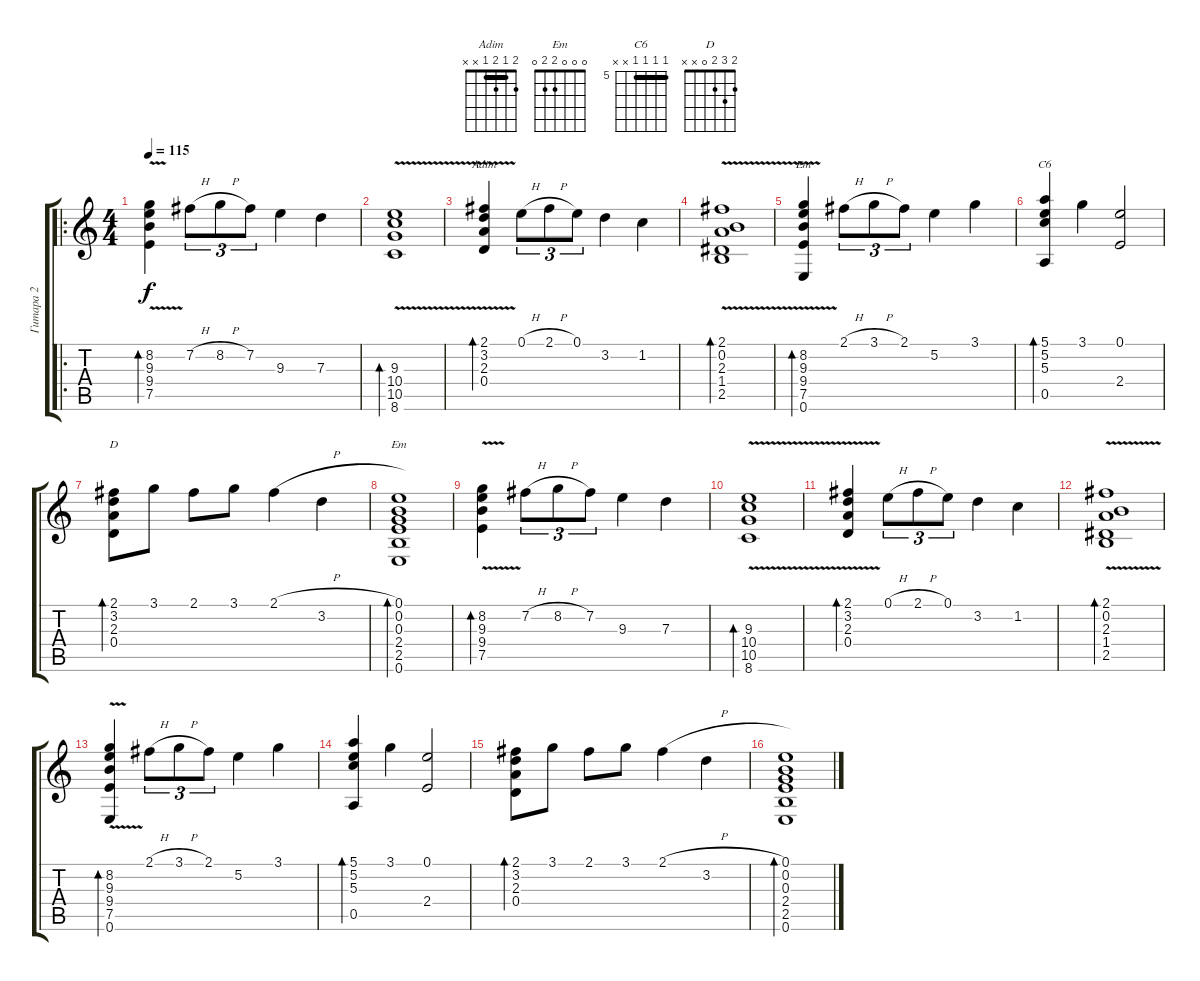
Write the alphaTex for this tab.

\track ("Гитара 2" "Гитара 2") {instrument acousticguitarnylon}
\staff {score tabs}
\tuning (E4 B3 G3 D3 A2 E2) {hide}
\chord ("Adim" 2 1 2 1 x x) {barre 1}
\chord ("Em" 3 0 0 2 2 0)
\chord ("C6" 5 5 5 5 x x) {firstfret 5 barre 5}
\chord ("D" 2 3 2 0 x x)
\chord ("Em" 0 0 0 2 2 0)
\ro
\ts (4 4)
\tempo 115
\tempo 130
\tempo 115
\clef g2
\ks c
(8.2{v} 9.3{v} 9.4{v} 7.5{v}).4{bd 480 dy f instrument acousticguitarnylon} 7.2{h}.8{tu (3 2)} 8.2{h}.8{tu (3 2)} 7.2.8{tu (3 2)} 9.3.4 7.3.4 |
(9.3{v} 10.4{v} 10.5{v} 8.6{v}).1{bd 480} |
(2.1{v} 3.2{v} 2.3{v} 0.4{v}).4{bd 480 ch "Adim"} 0.1{h}.8{tu (3 2)} 2.1{h}.8{tu (3 2)} 0.1.8{tu (3 2)} 3.2.4 1.2.4 |
(2.1{v} 0.2{v} 2.3{v} 1.4{v} 2.5{v}).1{bd 480} |
(8.2{v} 9.3{v} 9.4{v} 7.5{v} 0.6{v}).4{bd 480 ch "Em"} 2.1{h}.8{tu (3 2)} 3.1{h}.8{tu (3 2)} 2.1.8{tu (3 2)} 5.2.4 3.1.4 |
(5.1 5.2 5.3 0.5).4{bd 480 ch "C6"} 3.1.4 (0.1 2.4).2 |
(2.1 3.2 2.3 0.4).8{bd 480 ch "D"} 3.1.8 2.1.8 3.1.8 2.1{h}.4 3.2.4 |
(0.1 0.2 0.3 2.4 2.5 0.6).1{bd 480 ch "Em"} |
(8.2{v} 9.3{v} 9.4{v} 7.5{v}).4{bd 480} 7.2{h}.8{tu (3 2)} 8.2{h}.8{tu (3 2)} 7.2.8{tu (3 2)} 9.3.4 7.3.4 |
(9.3{v} 10.4{v} 10.5{v} 8.6{v}).1{bd 480} |
(2.1{v} 3.2{v} 2.3{v} 0.4{v}).4{bd 480} 0.1{h}.8{tu (3 2)} 2.1{h}.8{tu (3 2)} 0.1.8{tu (3 2)} 3.2.4 1.2.4 |
(2.1{v} 0.2{v} 2.3{v} 1.4{v} 2.5{v}).1{bd 480} |
(8.2{v} 9.3{v} 9.4{v} 7.5{v} 0.6{v}).4{bd 480} 2.1{h}.8{tu (3 2)} 3.1{h}.8{tu (3 2)} 2.1.8{tu (3 2)} 5.2.4 3.1.4 |
(5.1 5.2 5.3 0.5).4{bd 480} 3.1.4 (0.1 2.4).2 |
(2.1 3.2 2.3 0.4).8{bd 480} 3.1.8 2.1.8 3.1.8 2.1{h}.4 3.2.4 |
(0.1 0.2 0.3 2.4 2.5 0.6).1{bd 480}
